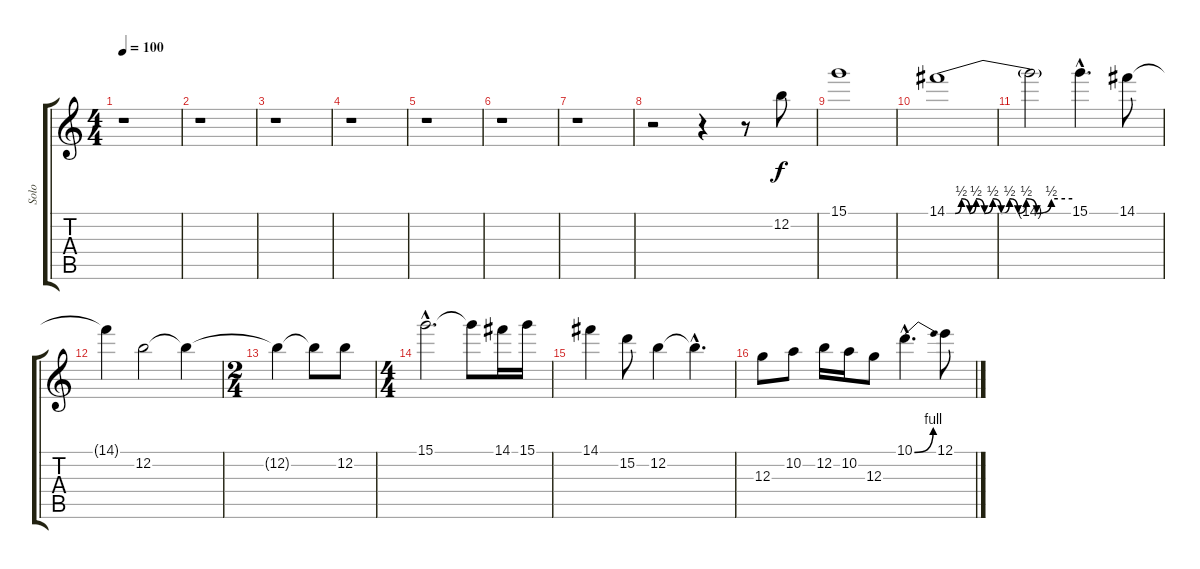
\track ("Solo" "Solo") {instrument overdrivenguitar}
\staff {score tabs}
\tuning (E4 B3 G3 D3 A2 E2) {hide}
\ts (4 4)
\tempo 100
\clef g2
\ks c
r.1{dy f} |
r.1 |
r.1 |
r.1 |
r.1 |
r.1 |
r.1 |
r.2{volume 13} r.4 r.8 12.2.8 |
15.1.1 |
14.1{be (custom 0 0 4 0 7 2 11 0 14 2 18 0 22 2 26 0 30 2 34 0 38 2 43 0 50 2 60 2)}.1 |
14.1{t}.2 15.1{hac}.4{d} 14.1.8 |
14.1{t}.4 12.2.2 12.2{t}.4 |
\ts (2 4)
12.2{t}.4 12.2{t}.8 12.2.8 |
\ts (4 4)
15.1{hac}.2{d} 15.1{t}.8 14.1.16 15.1.16 |
14.1.4 15.2.8 12.2.4 12.2{hac t}.4{d} |
12.3.8 10.2.8 12.2.16 10.2.16 12.3.8 10.1{be (bend 0 0 60 4) hac}.4{d} 12.1.8
